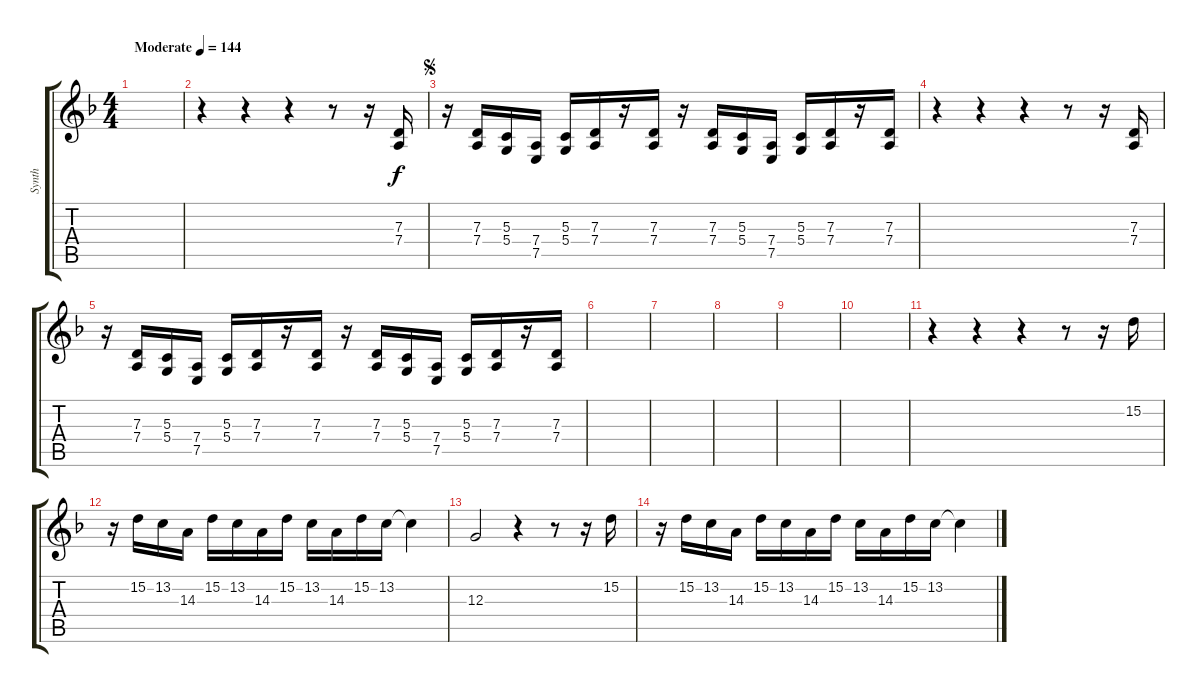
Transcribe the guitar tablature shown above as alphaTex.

\track ("Synth" "Synth") {instrument lead2sawtooth}
\staff {score tabs}
\tuning (E4 B3 G3 D3 A2 E2) {hide}
\ts (4 4)
\tempo (144 "Moderate")
\clef g2
\ks f
|
r.4 r.4 r.4 r.8 r.16 (7.3 7.4).16 |
\jump segno
r.16{instrument lead2sawtooth} (7.3 7.4).16 (5.3 5.4).16 (7.4 7.5).16 (5.3 5.4).16 (7.3 7.4).16 r.16 (7.3 7.4).16 r.16 (7.3 7.4).16 (5.3 5.4).16 (7.4 7.5).16 (5.3 5.4).16 (7.3 7.4).16 r.16 (7.3 7.4).16 |
r.4 r.4 r.4 r.8 r.16 (7.3 7.4).16 |
r.16 (7.3 7.4).16 (5.3 5.4).16 (7.4 7.5).16 (5.3 5.4).16 (7.3 7.4).16 r.16 (7.3 7.4).16 r.16 (7.3 7.4).16 (5.3 5.4).16 (7.4 7.5).16 (5.3 5.4).16 (7.3 7.4).16 r.16 (7.3 7.4).16 |
|
|
|
|
|
r.4{instrument vibraphone} r.4 r.4 r.8 r.16 15.2.16 |
r.16 15.2.16 13.2.16 14.3.16 15.2.16 13.2.16 14.3.16 15.2.16 13.2.16 14.3.16 15.2.16 13.2.16 13.2{t}.4 |
12.3.2 r.4 r.8 r.16 15.2.16 |
r.16 15.2.16 13.2.16 14.3.16 15.2.16 13.2.16 14.3.16 15.2.16 13.2.16 14.3.16 15.2.16 13.2.16 13.2{t}.4
